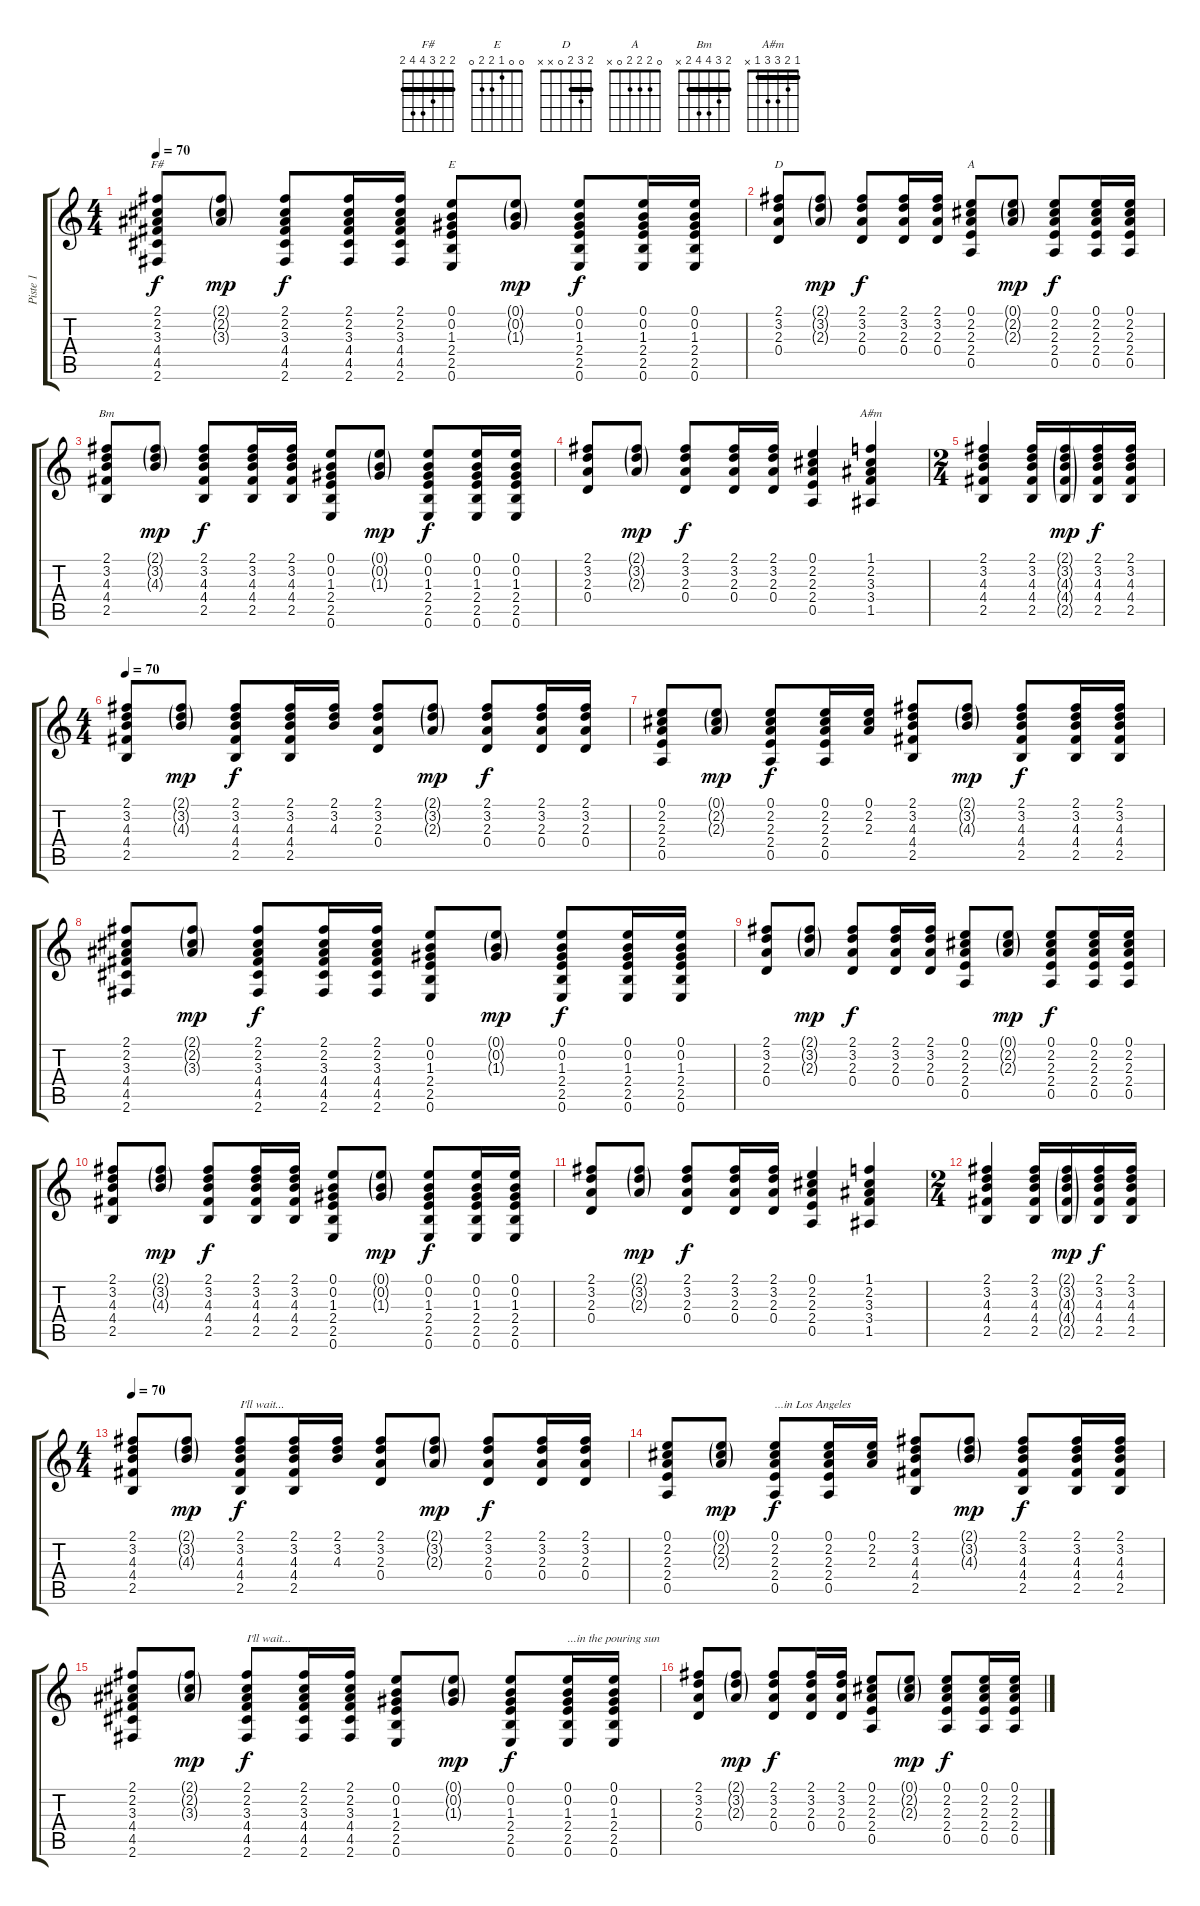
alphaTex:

\track ("Piste 1" "Piste 1") {instrument distortionguitar}
\staff {score tabs}
\tuning (E4 B3 G3 D3 A2 E2) {hide}
\chord ("F#" 2 2 3 4 4 2) {barre 2}
\chord ("E" 0 0 1 2 2 0)
\chord ("D" 2 3 2 0 x x) {barre 2}
\chord ("A" 0 2 2 2 0 x)
\chord ("Bm" 2 3 4 4 2 x) {barre 2}
\chord ("A#m" 1 2 3 3 1 x) {barre 1}
\ts (4 4)
\tempo 70
\clef g2
\ks c
(2.1 2.2 3.3 4.4 4.5 2.6).8{ch "F#" dy f} (2.1{g} 2.2{g} 3.3{g}).8{dy mp} (2.1 2.2 3.3 4.4 4.5 2.6).8{dy f} (2.1 2.2 3.3 4.4 4.5 2.6).16 (2.1 2.2 3.3 4.4 4.5 2.6).16 (0.1 0.2 1.3 2.4 2.5 0.6).8{ch "E"} (0.1{g} 0.2{g} 1.3{g}).8{dy mp} (0.1 0.2 1.3 2.4 2.5 0.6).8{dy f} (0.1 0.2 1.3 2.4 2.5 0.6).16 (0.1 0.2 1.3 2.4 2.5 0.6).16 |
(2.1 3.2 2.3 0.4).8{ch "D"} (2.1{g} 3.2{g} 2.3{g}).8{dy mp} (2.1 3.2 2.3 0.4).8{dy f} (2.1 3.2 2.3 0.4).16 (2.1 3.2 2.3 0.4).16 (0.1 2.2 2.3 2.4 0.5).8{ch "A"} (0.1{g} 2.2{g} 2.3{g}).8{dy mp} (0.1 2.2 2.3 2.4 0.5).8{dy f} (0.1 2.2 2.3 2.4 0.5).16 (0.1 2.2 2.3 2.4 0.5).16 |
(2.1 3.2 4.3 4.4 2.5).8{ch "Bm"} (2.1{g} 3.2{g} 4.3{g}).8{dy mp} (2.1 3.2 4.3 4.4 2.5).8{dy f} (2.1 3.2 4.3 4.4 2.5).16 (2.1 3.2 4.3 4.4 2.5).16 (0.1 0.2 1.3 2.4 2.5 0.6).8 (0.1{g} 0.2{g} 1.3{g}).8{dy mp} (0.1 0.2 1.3 2.4 2.5 0.6).8{dy f} (0.1 0.2 1.3 2.4 2.5 0.6).16 (0.1 0.2 1.3 2.4 2.5 0.6).16 |
(2.1 3.2 2.3 0.4).8 (2.1{g} 3.2{g} 2.3{g}).8{dy mp} (2.1 3.2 2.3 0.4).8{dy f} (2.1 3.2 2.3 0.4).16 (2.1 3.2 2.3 0.4).16 (0.1 2.2 2.3 2.4 0.5).4 (1.1 2.2 3.3 3.4 1.5).4{ch "A#m"} |
\ts (2 4)
(2.1 3.2 4.3 4.4 2.5).4 (2.1 3.2 4.3 4.4 2.5).16 (2.1{g} 3.2{g} 4.3{g} 4.4{g} 2.5{g}).16{dy mp} (2.1 3.2 4.3 4.4 2.5).16{dy f} (2.1 3.2 4.3 4.4 2.5).16 |
\ts (4 4)
\tempo 70
(2.1 3.2 4.3 4.4 2.5).8 (2.1{g} 3.2{g} 4.3{g}).8{dy mp} (2.1 3.2 4.3 4.4 2.5).8{dy f} (2.1 3.2 4.3 4.4 2.5).16 (2.1 3.2 4.3).16 (2.1 3.2 2.3 0.4).8 (2.1{g} 3.2{g} 2.3{g}).8{dy mp} (2.1 3.2 2.3 0.4).8{dy f} (2.1 3.2 2.3 0.4).16 (2.1 3.2 2.3 0.4).16 |
(0.1 2.2 2.3 2.4 0.5).8 (0.1{g} 2.2{g} 2.3{g}).8{dy mp} (0.1 2.2 2.3 2.4 0.5).8{dy f} (0.1 2.2 2.3 2.4 0.5).16 (0.1 2.2 2.3).16 (2.1 3.2 4.3 4.4 2.5).8 (2.1{g} 3.2{g} 4.3{g}).8{dy mp} (2.1 3.2 4.3 4.4 2.5).8{dy f} (2.1 3.2 4.3 4.4 2.5).16 (2.1 3.2 4.3 4.4 2.5).16 |
(2.1 2.2 3.3 4.4 4.5 2.6).8 (2.1{g} 2.2{g} 3.3{g}).8{dy mp} (2.1 2.2 3.3 4.4 4.5 2.6).8{dy f} (2.1 2.2 3.3 4.4 4.5 2.6).16 (2.1 2.2 3.3 4.4 4.5 2.6).16 (0.1 0.2 1.3 2.4 2.5 0.6).8 (0.1{g} 0.2{g} 1.3{g}).8{dy mp} (0.1 0.2 1.3 2.4 2.5 0.6).8{dy f} (0.1 0.2 1.3 2.4 2.5 0.6).16 (0.1 0.2 1.3 2.4 2.5 0.6).16 |
(2.1 3.2 2.3 0.4).8 (2.1{g} 3.2{g} 2.3{g}).8{dy mp} (2.1 3.2 2.3 0.4).8{dy f} (2.1 3.2 2.3 0.4).16 (2.1 3.2 2.3 0.4).16 (0.1 2.2 2.3 2.4 0.5).8 (0.1{g} 2.2{g} 2.3{g}).8{dy mp} (0.1 2.2 2.3 2.4 0.5).8{dy f} (0.1 2.2 2.3 2.4 0.5).16 (0.1 2.2 2.3 2.4 0.5).16 |
(2.1 3.2 4.3 4.4 2.5).8 (2.1{g} 3.2{g} 4.3{g}).8{dy mp} (2.1 3.2 4.3 4.4 2.5).8{dy f} (2.1 3.2 4.3 4.4 2.5).16 (2.1 3.2 4.3 4.4 2.5).16 (0.1 0.2 1.3 2.4 2.5 0.6).8 (0.1{g} 0.2{g} 1.3{g}).8{dy mp} (0.1 0.2 1.3 2.4 2.5 0.6).8{dy f} (0.1 0.2 1.3 2.4 2.5 0.6).16 (0.1 0.2 1.3 2.4 2.5 0.6).16 |
(2.1 3.2 2.3 0.4).8 (2.1{g} 3.2{g} 2.3{g}).8{dy mp} (2.1 3.2 2.3 0.4).8{dy f} (2.1 3.2 2.3 0.4).16 (2.1 3.2 2.3 0.4).16 (0.1 2.2 2.3 2.4 0.5).4 (1.1 2.2 3.3 3.4 1.5).4 |
\ts (2 4)
(2.1 3.2 4.3 4.4 2.5).4 (2.1 3.2 4.3 4.4 2.5).16 (2.1{g} 3.2{g} 4.3{g} 4.4{g} 2.5{g}).16{dy mp} (2.1 3.2 4.3 4.4 2.5).16{dy f} (2.1 3.2 4.3 4.4 2.5).16 |
\ts (4 4)
\tempo 70
(2.1 3.2 4.3 4.4 2.5).8 (2.1{g} 3.2{g} 4.3{g}).8{dy mp} (2.1 3.2 4.3 4.4 2.5).8{txt "I'll wait..." dy f} (2.1 3.2 4.3 4.4 2.5).16 (2.1 3.2 4.3).16 (2.1 3.2 2.3 0.4).8 (2.1{g} 3.2{g} 2.3{g}).8{dy mp} (2.1 3.2 2.3 0.4).8{dy f} (2.1 3.2 2.3 0.4).16 (2.1 3.2 2.3 0.4).16 |
(0.1 2.2 2.3 2.4 0.5).8 (0.1{g} 2.2{g} 2.3{g}).8{dy mp} (0.1 2.2 2.3 2.4 0.5).8{txt "...in Los Angeles" dy f} (0.1 2.2 2.3 2.4 0.5).16 (0.1 2.2 2.3).16 (2.1 3.2 4.3 4.4 2.5).8 (2.1{g} 3.2{g} 4.3{g}).8{dy mp} (2.1 3.2 4.3 4.4 2.5).8{dy f} (2.1 3.2 4.3 4.4 2.5).16 (2.1 3.2 4.3 4.4 2.5).16 |
(2.1 2.2 3.3 4.4 4.5 2.6).8 (2.1{g} 2.2{g} 3.3{g}).8{dy mp} (2.1 2.2 3.3 4.4 4.5 2.6).8{txt "I'll wait..." dy f} (2.1 2.2 3.3 4.4 4.5 2.6).16 (2.1 2.2 3.3 4.4 4.5 2.6).16 (0.1 0.2 1.3 2.4 2.5 0.6).8 (0.1{g} 0.2{g} 1.3{g}).8{dy mp} (0.1 0.2 1.3 2.4 2.5 0.6).8{dy f} (0.1 0.2 1.3 2.4 2.5 0.6).16{txt "...in the pouring sun"} (0.1 0.2 1.3 2.4 2.5 0.6).16 |
(2.1 3.2 2.3 0.4).8 (2.1{g} 3.2{g} 2.3{g}).8{dy mp} (2.1 3.2 2.3 0.4).8{dy f} (2.1 3.2 2.3 0.4).16 (2.1 3.2 2.3 0.4).16 (0.1 2.2 2.3 2.4 0.5).8 (0.1{g} 2.2{g} 2.3{g}).8{dy mp} (0.1 2.2 2.3 2.4 0.5).8{dy f} (0.1 2.2 2.3 2.4 0.5).16 (0.1 2.2 2.3 2.4 0.5).16
